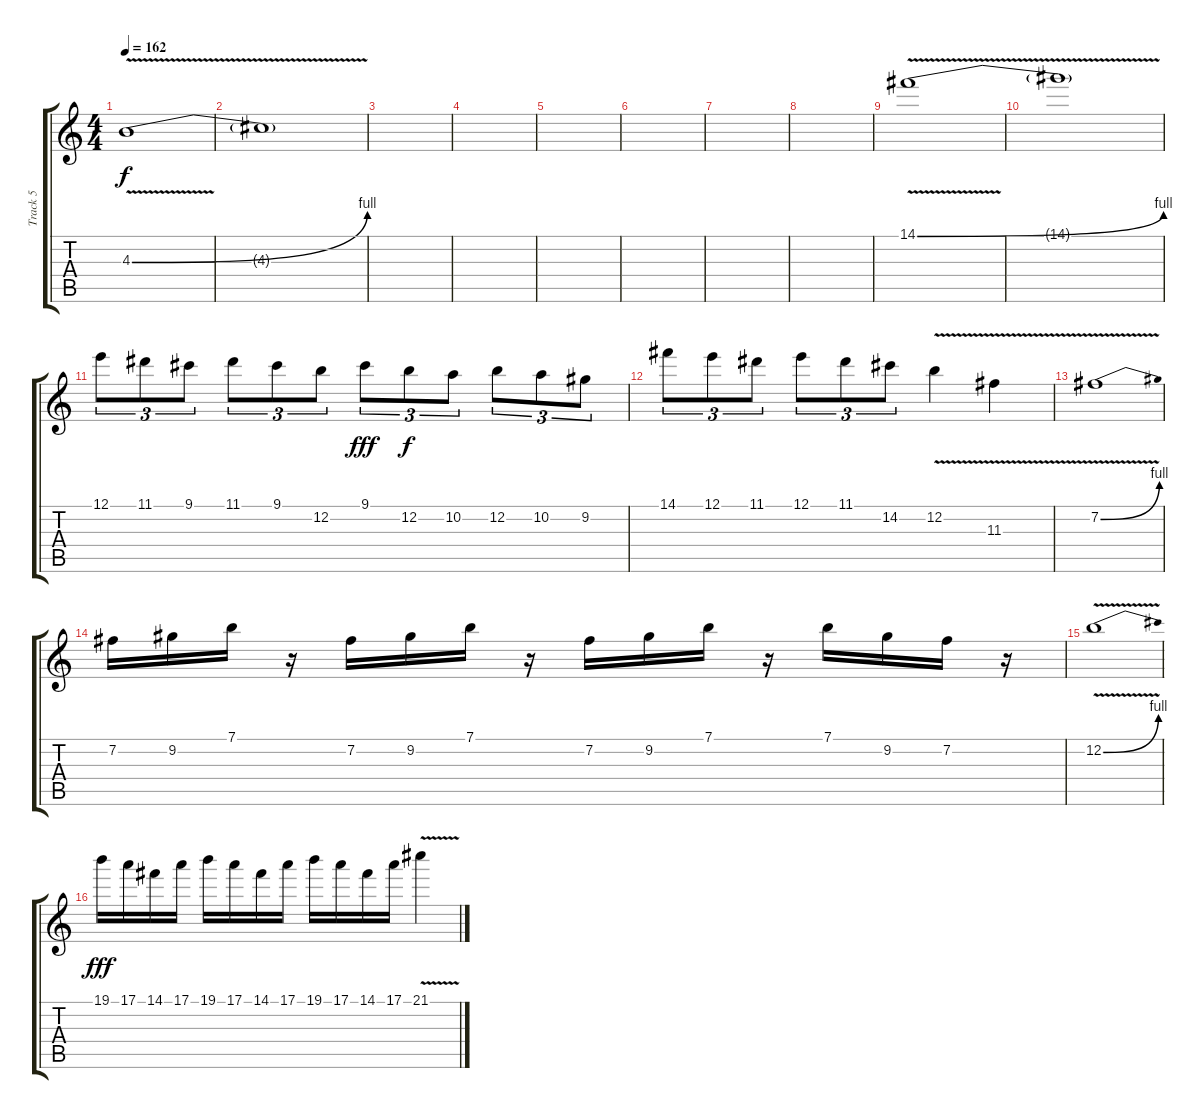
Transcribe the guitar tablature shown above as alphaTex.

\track ("Track 5" "Track 5") {instrument distortionguitar}
\staff {score tabs}
\tuning (E4 B3 G3 D3 A2 E2) {hide}
\ts (4 4)
\tempo 162
\clef g2
\ks c
4.3{be (bend 0 0 60 4) v}.1{dy f} |
4.3{t}.1{volume 9} |
|
|
|
|
|
|
14.1{be (bend 0 0 60 4) v}.1{volume 16} |
14.1{t}.1 |
12.1.8{tu (3 2)} 11.1.8{tu (3 2)} 9.1.8{tu (3 2)} 11.1.8{tu (3 2)} 9.1.8{tu (3 2)} 12.2.8{tu (3 2)} 9.1.8{tu (3 2) dy fff} 12.2.8{tu (3 2) dy f} 10.2.8{tu (3 2)} 12.2.8{tu (3 2)} 10.2.8{tu (3 2)} 9.2.8{tu (3 2)} |
14.1.8{tu (3 2)} 12.1.8{tu (3 2)} 11.1.8{tu (3 2)} 12.1.8{tu (3 2)} 11.1.8{tu (3 2)} 14.2.8{tu (3 2)} 12.2{v}.4 11.3{v}.4 |
7.2{be (bend 0 0 60 4) v}.1 |
7.2.16 9.2.16 7.1.16 r.16 7.2.16 9.2.16 7.1.16 r.16 7.2.16 9.2.16 7.1.16 r.16 7.1.16 9.2.16 7.2.16 r.16 |
12.2{be (bend 0 0 60 4) v}.1 |
19.1.16{dy fff} 17.1.16 14.1.16 17.1.16 19.1.16 17.1.16 14.1.16 17.1.16 19.1.16 17.1.16 14.1.16 17.1.16 21.1{v}.4
